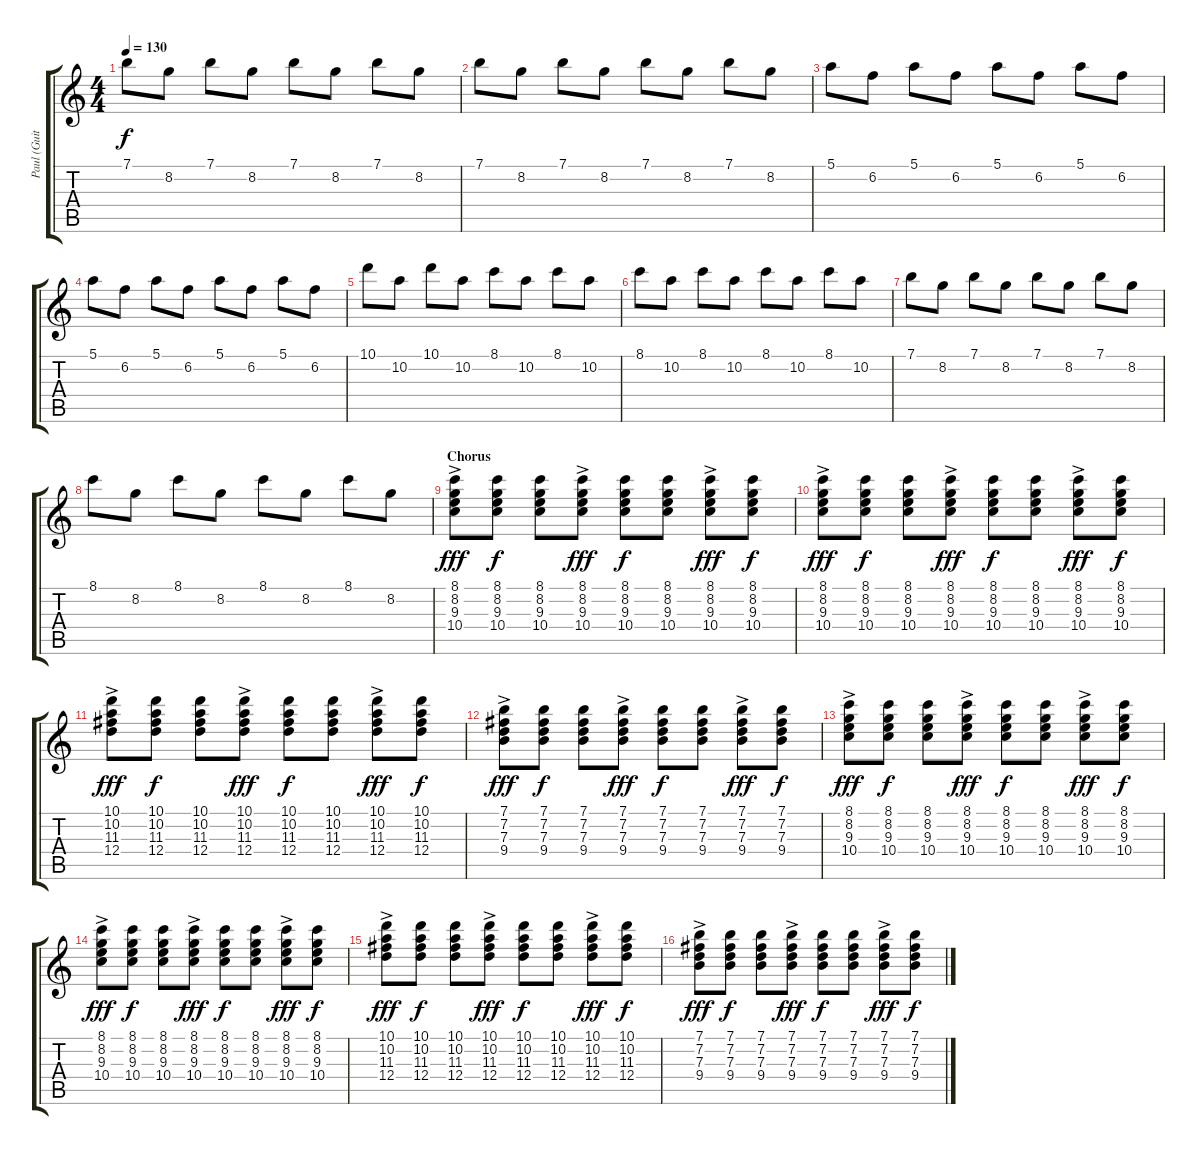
\track ("Paul (Guitar)" "Paul (Guit") {instrument overdrivenguitar}
\staff {score tabs}
\tuning (E4 B3 G3 D3 A2 E2) {hide}
\ts (4 4)
\tempo 130
\clef g2
\ks c
7.1.8{dy f} 8.2.8 7.1.8 8.2.8 7.1.8 8.2.8 7.1.8 8.2.8 |
7.1.8 8.2.8 7.1.8 8.2.8 7.1.8 8.2.8 7.1.8 8.2.8 |
5.1.8 6.2.8 5.1.8 6.2.8 5.1.8 6.2.8 5.1.8 6.2.8 |
5.1.8 6.2.8 5.1.8 6.2.8 5.1.8 6.2.8 5.1.8 6.2.8 |
10.1.8 10.2.8 10.1.8 10.2.8 8.1.8 10.2.8 8.1.8 10.2.8 |
8.1.8 10.2.8 8.1.8 10.2.8 8.1.8 10.2.8 8.1.8 10.2.8 |
7.1.8 8.2.8 7.1.8 8.2.8 7.1.8 8.2.8 7.1.8 8.2.8 |
8.1.8 8.2.8 8.1.8 8.2.8 8.1.8 8.2.8 8.1.8 8.2.8 |
\section ("" "Chorus")
(8.1{ac} 8.2 9.3 10.4).8{dy fff} (8.1 8.2 9.3 10.4).8{dy f} (8.1 8.2 9.3 10.4).8 (8.1{ac} 8.2 9.3 10.4).8{dy fff} (8.1 8.2 9.3 10.4).8{dy f} (8.1 8.2 9.3 10.4).8 (8.1{ac} 8.2 9.3 10.4).8{dy fff} (8.1 8.2 9.3 10.4).8{dy f} |
(8.1{ac} 8.2 9.3 10.4).8{dy fff} (8.1 8.2 9.3 10.4).8{dy f} (8.1 8.2 9.3 10.4).8 (8.1{ac} 8.2 9.3 10.4).8{dy fff} (8.1 8.2 9.3 10.4).8{dy f} (8.1 8.2 9.3 10.4).8 (8.1{ac} 8.2 9.3 10.4).8{dy fff} (8.1 8.2 9.3 10.4).8{dy f} |
(10.1{ac} 10.2 11.3 12.4).8{dy fff} (10.1 10.2 11.3 12.4).8{dy f} (10.1 10.2 11.3 12.4).8 (10.1{ac} 10.2 11.3 12.4).8{dy fff} (10.1 10.2 11.3 12.4).8{dy f} (10.1 10.2 11.3 12.4).8 (10.1{ac} 10.2 11.3 12.4).8{dy fff} (10.1 10.2 11.3 12.4).8{dy f} |
(7.1{ac} 7.2 7.3 9.4).8{dy fff} (7.1 7.2 7.3 9.4).8{dy f} (7.1 7.2 7.3 9.4).8 (7.1{ac} 7.2 7.3 9.4).8{dy fff} (7.1 7.2 7.3 9.4).8{dy f} (7.1 7.2 7.3 9.4).8 (7.1{ac} 7.2 7.3 9.4).8{dy fff} (7.1 7.2 7.3 9.4).8{dy f} |
(8.1{ac} 8.2 9.3 10.4).8{dy fff} (8.1 8.2 9.3 10.4).8{dy f} (8.1 8.2 9.3 10.4).8 (8.1{ac} 8.2 9.3 10.4).8{dy fff} (8.1 8.2 9.3 10.4).8{dy f} (8.1 8.2 9.3 10.4).8 (8.1{ac} 8.2 9.3 10.4).8{dy fff} (8.1 8.2 9.3 10.4).8{dy f} |
(8.1{ac} 8.2 9.3 10.4).8{dy fff} (8.1 8.2 9.3 10.4).8{dy f} (8.1 8.2 9.3 10.4).8 (8.1{ac} 8.2 9.3 10.4).8{dy fff} (8.1 8.2 9.3 10.4).8{dy f} (8.1 8.2 9.3 10.4).8 (8.1{ac} 8.2 9.3 10.4).8{dy fff} (8.1 8.2 9.3 10.4).8{dy f} |
(10.1{ac} 10.2 11.3 12.4).8{dy fff} (10.1 10.2 11.3 12.4).8{dy f} (10.1 10.2 11.3 12.4).8 (10.1{ac} 10.2 11.3 12.4).8{dy fff} (10.1 10.2 11.3 12.4).8{dy f} (10.1 10.2 11.3 12.4).8 (10.1{ac} 10.2 11.3 12.4).8{dy fff} (10.1 10.2 11.3 12.4).8{dy f} |
(7.1{ac} 7.2 7.3 9.4).8{dy fff} (7.1 7.2 7.3 9.4).8{dy f} (7.1 7.2 7.3 9.4).8 (7.1{ac} 7.2 7.3 9.4).8{dy fff} (7.1 7.2 7.3 9.4).8{dy f} (7.1 7.2 7.3 9.4).8 (7.1{ac} 7.2 7.3 9.4).8{dy fff} (7.1 7.2 7.3 9.4).8{dy f}
